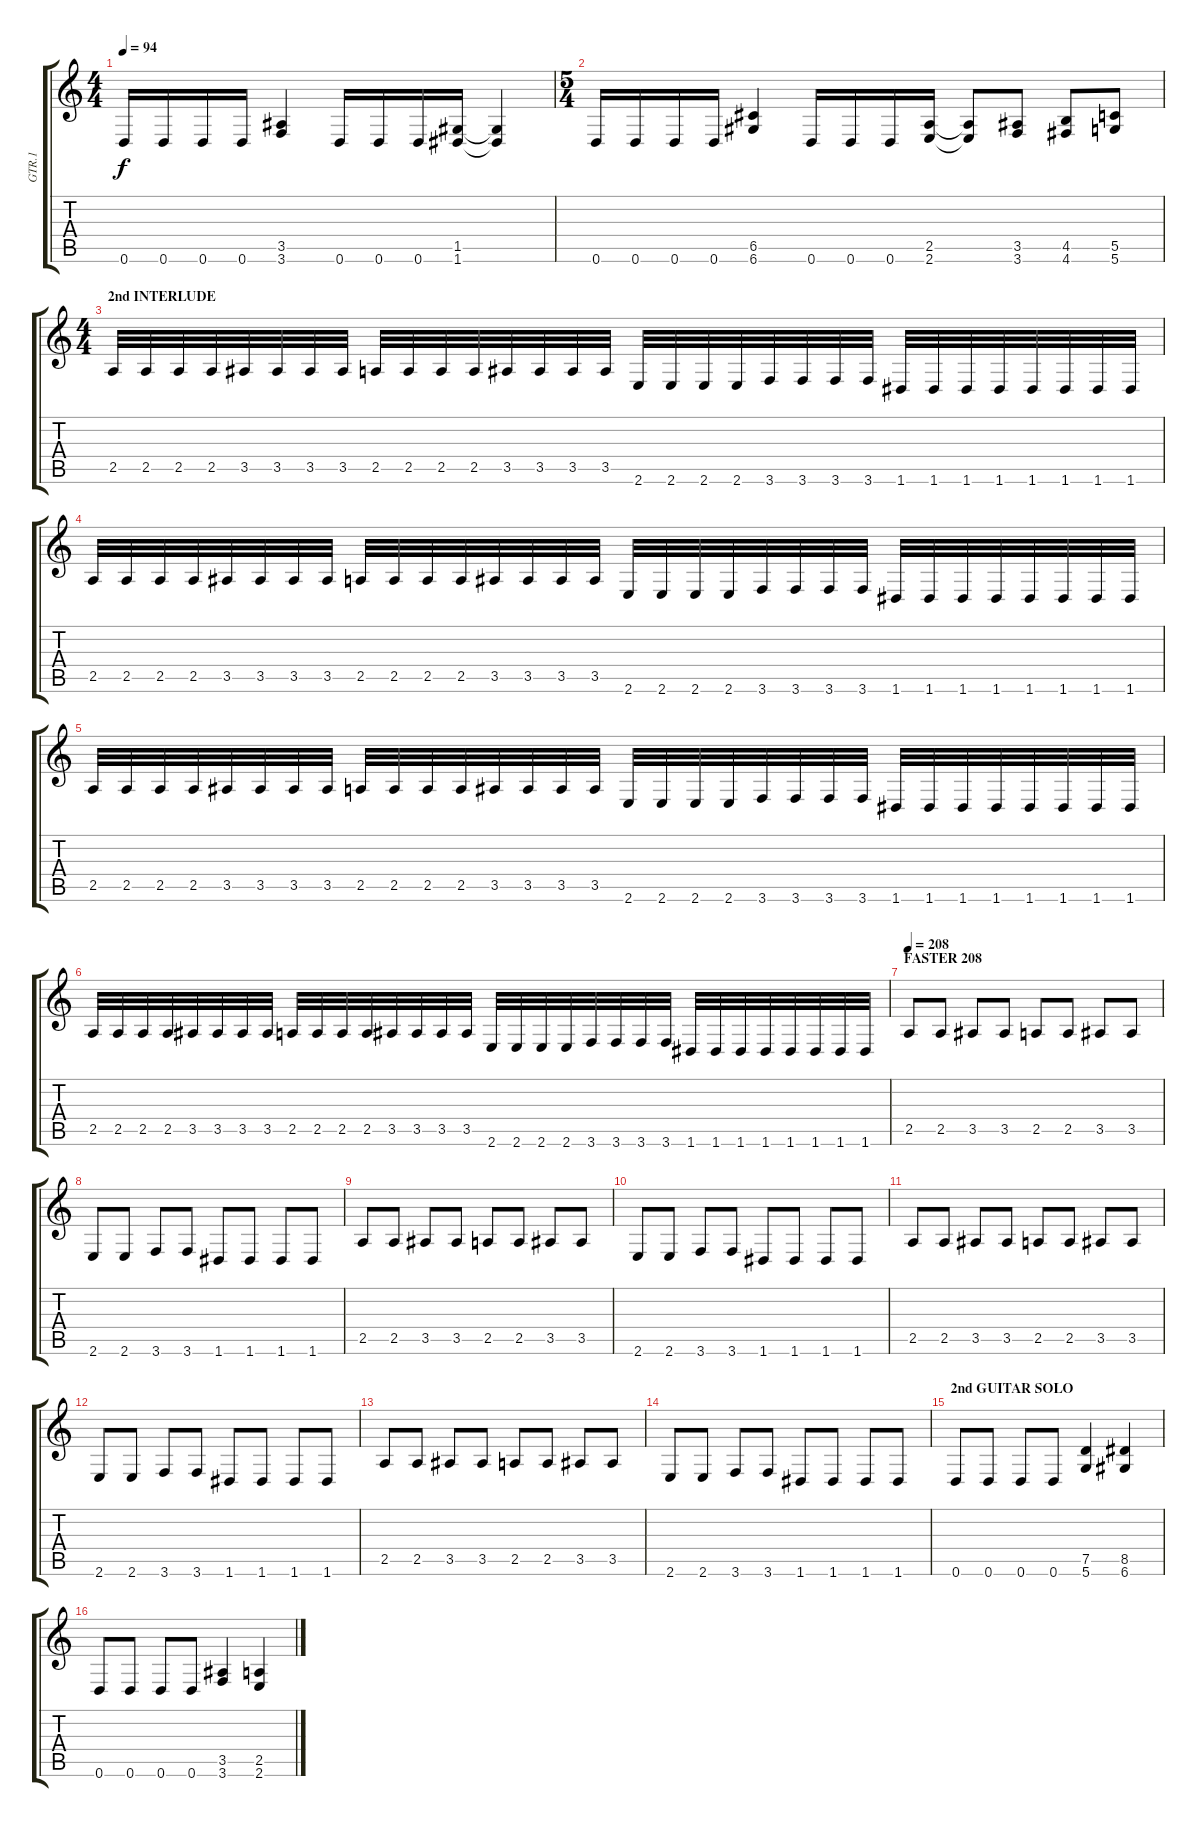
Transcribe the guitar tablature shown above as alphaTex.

\track ("GTR.1" "GTR.1") {instrument distortionguitar}
\staff {score tabs}
\tuning (D4 A3 F3 C3 G2 D2) {hide}
\ts (4 4)
\tempo 94
\clef g2
\ks c
0.6.16{dy f} 0.6.16 0.6.16 0.6.16 (3.5 3.6).4 0.6.16 0.6.16 0.6.16 (1.5 1.6).16 (1.5{t} 1.6{t}).4 |
\ts (5 4)
0.6.16 0.6.16 0.6.16 0.6.16 (6.5 6.6).4 0.6.16 0.6.16 0.6.16 (2.5 2.6).16 (2.5{t} 2.6{t}).8 (3.5 3.6).8 (4.5 4.6).8 (5.5 5.6).8 |
\ts (4 4)
\section ("" "2nd INTERLUDE")
2.5.32 2.5.32 2.5.32 2.5.32 3.5.32 3.5.32 3.5.32 3.5.32 2.5.32 2.5.32 2.5.32 2.5.32 3.5.32 3.5.32 3.5.32 3.5.32 2.6.32 2.6.32 2.6.32 2.6.32 3.6.32 3.6.32 3.6.32 3.6.32 1.6.32 1.6.32 1.6.32 1.6.32 1.6.32 1.6.32 1.6.32 1.6.32 |
2.5.32 2.5.32 2.5.32 2.5.32 3.5.32 3.5.32 3.5.32 3.5.32 2.5.32 2.5.32 2.5.32 2.5.32 3.5.32 3.5.32 3.5.32 3.5.32 2.6.32 2.6.32 2.6.32 2.6.32 3.6.32 3.6.32 3.6.32 3.6.32 1.6.32 1.6.32 1.6.32 1.6.32 1.6.32 1.6.32 1.6.32 1.6.32 |
2.5.32 2.5.32 2.5.32 2.5.32 3.5.32 3.5.32 3.5.32 3.5.32 2.5.32 2.5.32 2.5.32 2.5.32 3.5.32 3.5.32 3.5.32 3.5.32 2.6.32 2.6.32 2.6.32 2.6.32 3.6.32 3.6.32 3.6.32 3.6.32 1.6.32 1.6.32 1.6.32 1.6.32 1.6.32 1.6.32 1.6.32 1.6.32 |
2.5.32 2.5.32 2.5.32 2.5.32 3.5.32 3.5.32 3.5.32 3.5.32 2.5.32 2.5.32 2.5.32 2.5.32 3.5.32 3.5.32 3.5.32 3.5.32 2.6.32 2.6.32 2.6.32 2.6.32 3.6.32 3.6.32 3.6.32 3.6.32 1.6.32 1.6.32 1.6.32 1.6.32 1.6.32 1.6.32 1.6.32 1.6.32 |
\section ("" "FASTER 208")
\tempo 208
2.5.8 2.5.8 3.5.8 3.5.8 2.5.8 2.5.8 3.5.8 3.5.8 |
2.6.8 2.6.8 3.6.8 3.6.8 1.6.8 1.6.8 1.6.8 1.6.8 |
2.5.8 2.5.8 3.5.8 3.5.8 2.5.8 2.5.8 3.5.8 3.5.8 |
2.6.8 2.6.8 3.6.8 3.6.8 1.6.8 1.6.8 1.6.8 1.6.8 |
2.5.8 2.5.8 3.5.8 3.5.8 2.5.8 2.5.8 3.5.8 3.5.8 |
2.6.8 2.6.8 3.6.8 3.6.8 1.6.8 1.6.8 1.6.8 1.6.8 |
2.5.8 2.5.8 3.5.8 3.5.8 2.5.8 2.5.8 3.5.8 3.5.8 |
2.6.8 2.6.8 3.6.8 3.6.8 1.6.8 1.6.8 1.6.8 1.6.8 |
\section ("" "2nd GUITAR SOLO")
0.6.8 0.6.8 0.6.8 0.6.8 (7.5 5.6).4 (8.5 6.6).4 |
0.6.8 0.6.8 0.6.8 0.6.8 (3.5 3.6).4 (2.5 2.6).4
